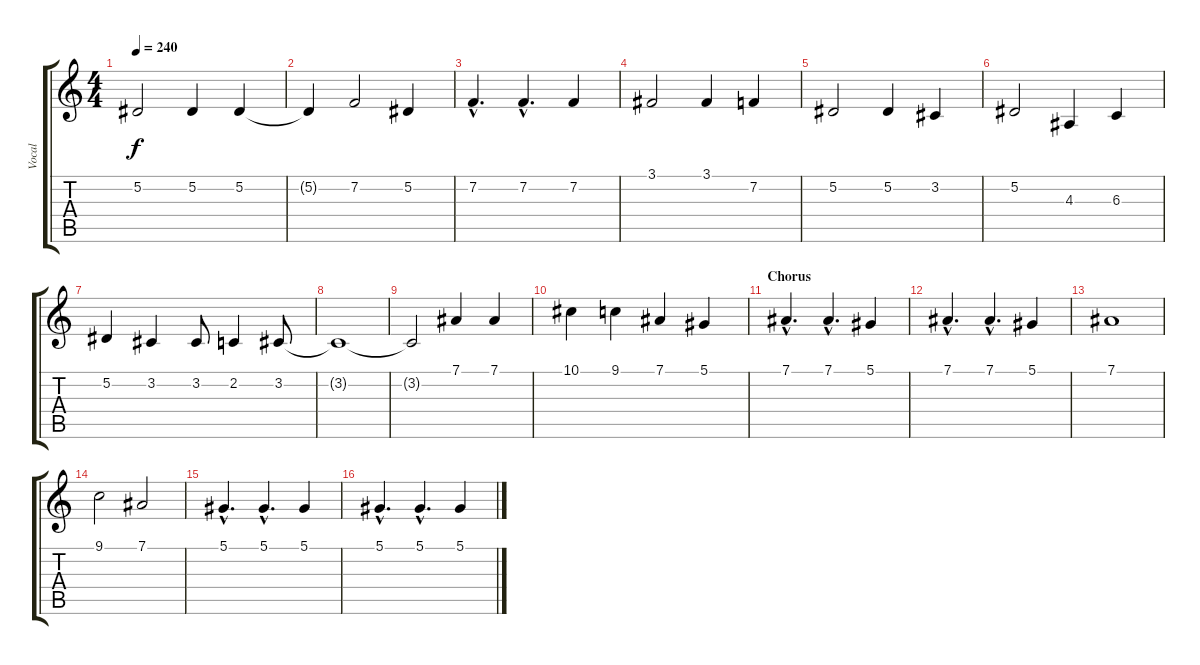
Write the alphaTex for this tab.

\track ("Vocal" "Vocal") {instrument lead6voice}
\staff {score tabs}
\tuning (Eb4 Bb3 Gb3 Db3 Ab2 Eb2) {hide}
\ts (4 4)
\tempo 240
\clef g2
\ks c
5.2.2{dy f} 5.2.4 5.2.4 |
5.2{t}.4 7.2.2 5.2.4 |
7.2{hac}.4{d} 7.2{hac}.4{d} 7.2.4 |
3.1.2 3.1.4 7.2.4 |
5.2.2 5.2.4 3.2.4 |
5.2.2 4.3.4 6.3.4 |
5.2.4 3.2.4 3.2.8 2.2.4 3.2.8 |
3.2{t}.1 |
3.2{t}.2 7.1.4 7.1.4 |
10.1.4 9.1.4 7.1.4 5.1.4 |
\section ("" "Chorus")
7.1{hac}.4{d} 7.1{hac}.4{d} 5.1.4 |
7.1{hac}.4{d} 7.1{hac}.4{d} 5.1.4 |
7.1.1 |
9.1.2 7.1.2 |
5.1{hac}.4{d} 5.1{hac}.4{d} 5.1.4 |
5.1{hac}.4{d} 5.1{hac}.4{d} 5.1.4
